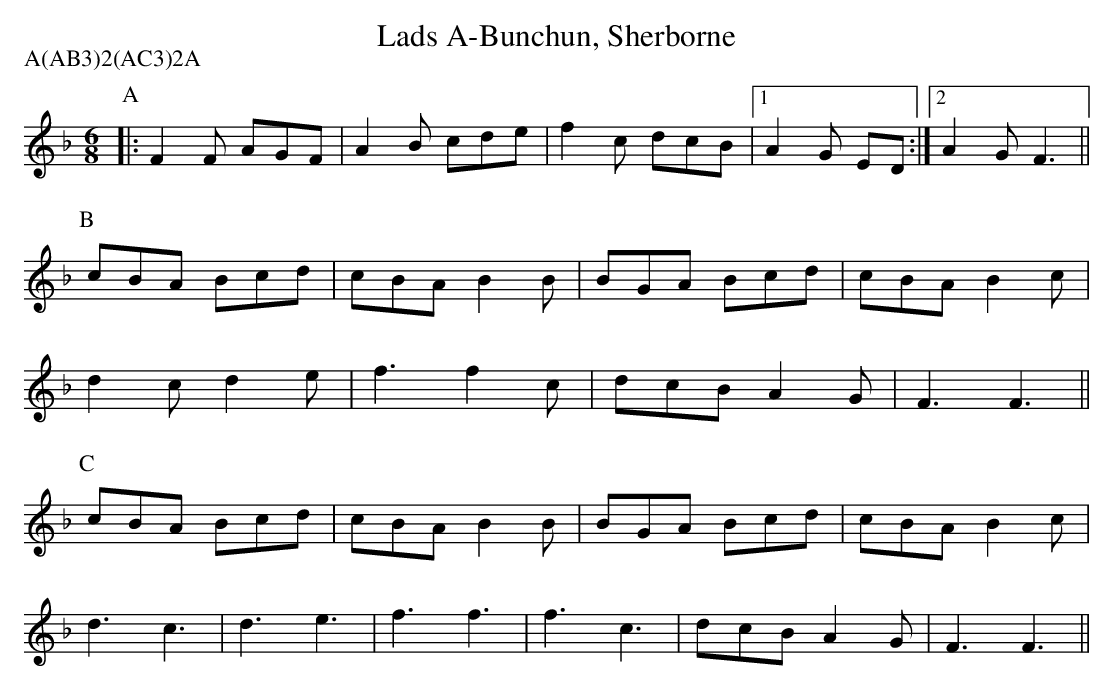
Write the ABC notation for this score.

X:1
T:Lads A-Bunchun, Sherborne
M:6/8
L:1/8
P:A(AB3)2(AC3)2A
K:F
P:A
|:F2F AGF|A2B cde|f2c dcB|1A2G ED\
:|2A2G F3||
P:B
cBA Bcd|cBA B2B|BGA Bcd| cBA B2c |
d2c d2e|f3  f2c|dcB A2G| F3  F3  ||
P:C
cBA Bcd|cBA B2B|BGA Bcd| cBA B2c |
d3  c3 |d3  e3 |\
f3  f3 |f3  c3 |dcB A2G| F3  F3  ||
